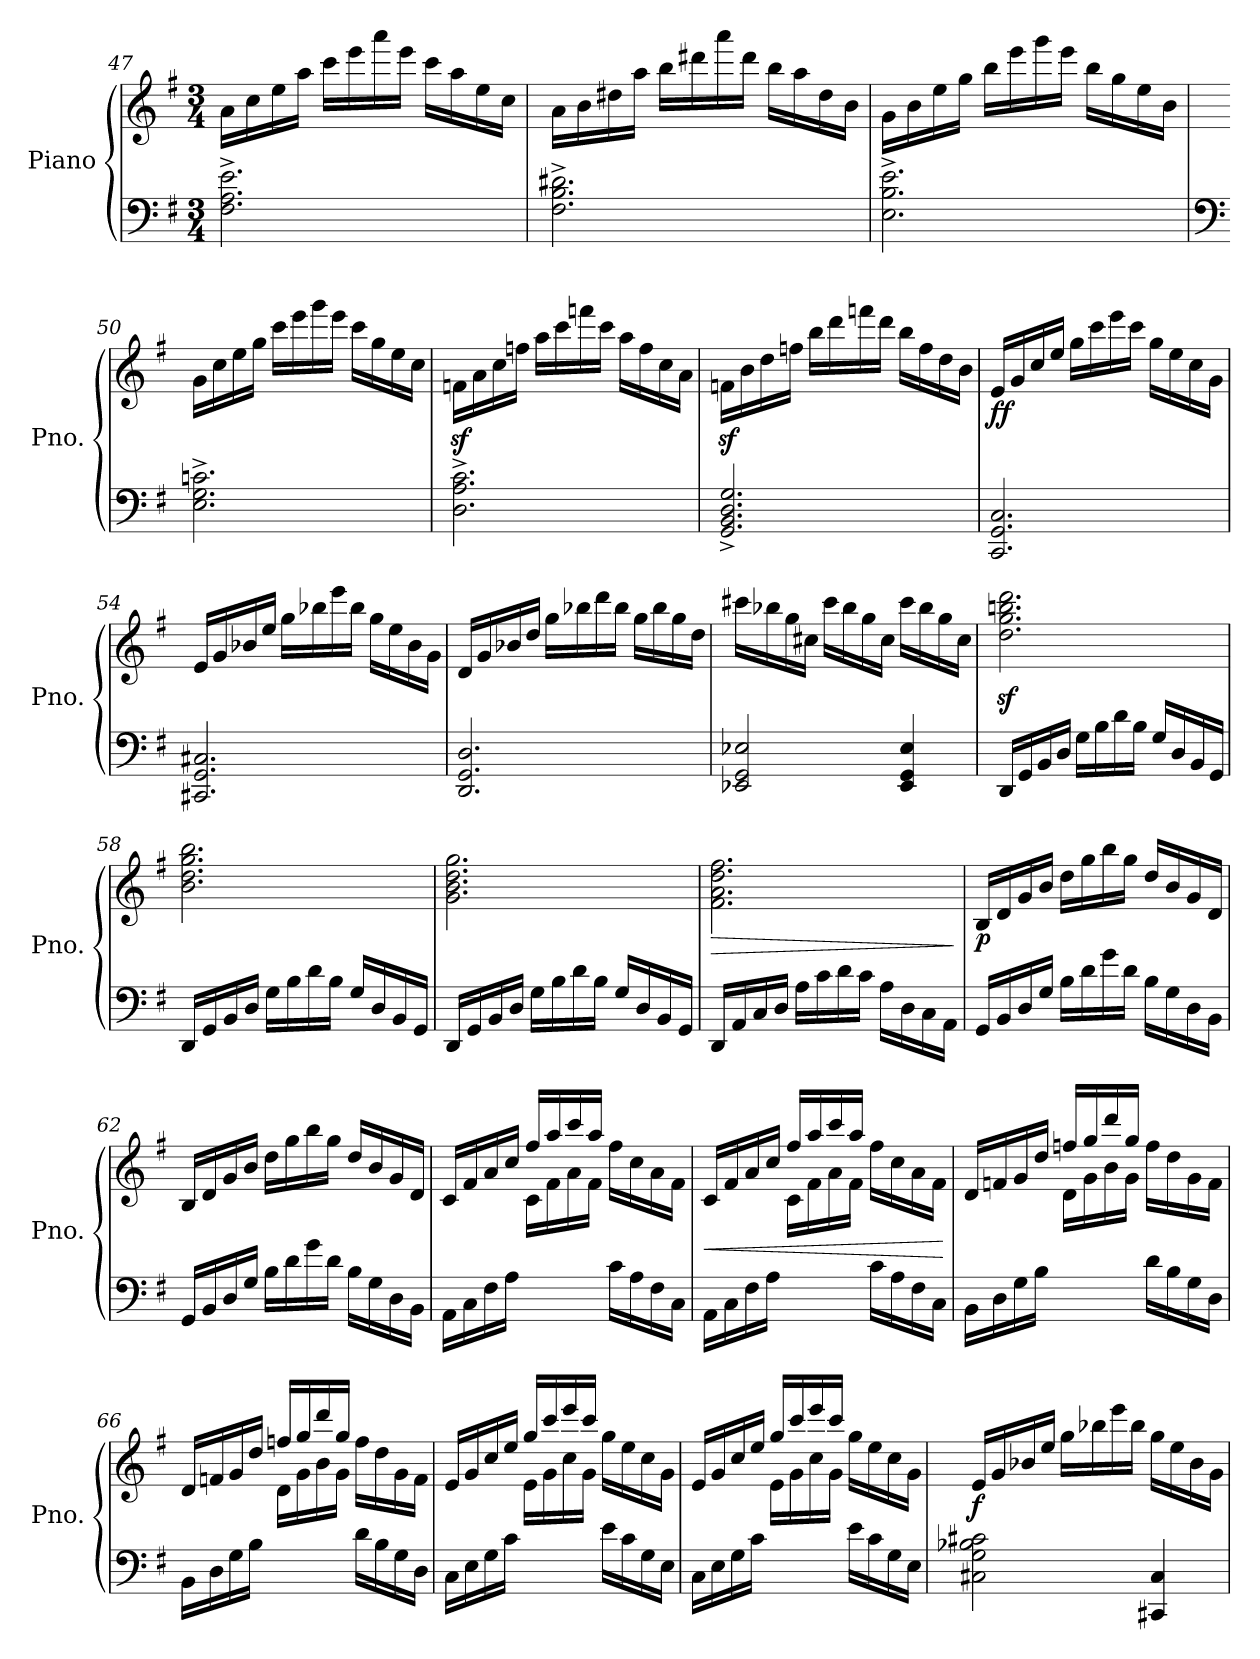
**kern	**kern	**dynam
*part1	*part1	*part1
*staff2	*staff1	*staff1/2
*I"Piano	*	*
*I'Pno.	*	*
*clefF4	*clefG2	*
*k[f#]	*k[f#]	*
*M3/4	*M3/4	*
=47	=47	=47
2.F#\^ 2.A\^ 2.e\^	16a\LL	.
.	16cc\	.
.	16ee\	.
.	16aa\JJ	.
.	16ccc\LL	.
.	16eee\	.
.	16aaa\	.
.	16eee\JJ	.
.	16ccc\LL	.
.	16aa\	.
.	16ee\	.
.	16cc\JJ	.
=48	=48	=48
2.F#\^ 2.B\^ 2.d#X\^	16a\LL	.
.	16b\	.
.	16dd#X\	.
.	16aa\JJ	.
.	16bb\LL	.
.	16ddd#X\	.
.	16aaa\	.
.	16ddd#\JJ	.
.	16bb\LL	.
.	16aa\	.
.	16dd#\	.
.	16b\JJ	.
=49	=49	=49
2.E\^ 2.B\^ 2.e\^	16g\LL	.
.	16b\	.
.	16ee\	.
.	16gg\JJ	.
.	16bb\LL	.
.	16eee\	.
.	16ggg\	.
.	16eee\JJ	.
.	16bb\LL	.
.	16gg\	.
.	16ee\	.
.	16b\JJ	.
!!LO:LB:g=z
=50	=50	=50
*clefF4	*	*
2.E\^ 2.G\^ 2.cn\^	16g\LL	.
.	16cc\	.
.	16ee\	.
.	16gg\JJ	.
.	16ccc\LL	.
.	16eee\	.
.	16ggg\	.
.	16eee\JJ	.
.	16ccc\LL	.
.	16gg\	.
.	16ee\	.
.	16cc\JJ	.
=51	=51	=51
2.D\^ 2.A\^ 2.c\^	16fnz<\LL	.
.	16a\	.
.	16cc\	.
.	16ffn\JJ	.
.	16aa\LL	.
.	16ccc\	.
.	16fffn\	.
.	16ccc\JJ	.
.	16aa\LL	.
.	16ff\	.
.	16cc\	.
.	16a\JJ	.
=52	=52	=52
2.GG/^ 2.BB/^ 2.D/^ 2.G/^	16fnz<\LL	.
.	16b\	.
.	16dd\	.
.	16ffn\JJ	.
.	16bb\LL	.
.	16ddd\	.
.	16fffn\	.
.	16ddd\JJ	.
.	16bb\LL	.
.	16ff\	.
.	16dd\	.
.	16b\JJ	.
=53	=53	=53
!	!	!LO:DY:b
2.CC/ 2.GG/ 2.C/	16e/LL	ff
.	16g/	.
.	16cc/	.
.	16ee/JJ	.
.	16gg\LL	.
.	16ccc\	.
.	16eee\	.
.	16ccc\JJ	.
.	16gg\LL	.
.	16ee\	.
.	16cc\	.
.	16g\JJ	.
!!LO:LB:g=z
=54	=54	=54
2.CC#X/ 2.GG/ 2.C#X/	16e/LL	.
.	16g/	.
.	16b-X/	.
.	16ee/JJ	.
.	16gg\LL	.
.	16bb-X\	.
.	16eee\	.
.	16bb-\JJ	.
.	16gg\LL	.
.	16ee\	.
.	16b-\	.
.	16g\JJ	.
=55	=55	=55
2.DD/ 2.GG/ 2.D/	16d/LL	.
.	16g/	.
.	16b-X/	.
.	16dd/JJ	.
.	16gg\LL	.
.	16bb-X\	.
.	16ddd\	.
.	16bb-\JJ	.
.	16gg\LL	.
.	16bb-\	.
.	16gg\	.
.	16dd\JJ	.
=56	=56	=56
2EE-X/ 2GG/ 2E-X/	16ccc#X\LL	.
.	16bb-X\	.
.	16gg\	.
.	16cc#X\JJ	.
.	16ccc#\LL	.
.	16bb-\	.
.	16gg\	.
.	16cc#\JJ	.
4EE-/ 4GG/ 4E-/	16ccc#\LL	.
.	16bb-\	.
.	16gg\	.
.	16cc#\JJ	.
=57	=57	=57
16DD/LL	2.dd\z< 2.gg\z< 2.bbn\z< 2.ddd\z<	.
16GG/	.	.
16BB/	.	.
16D/JJ	.	.
16G\LL	.	.
16B\	.	.
16d\	.	.
16B\JJ	.	.
16G/LL	.	.
16D/	.	.
16BB/	.	.
16GG/JJ	.	.
!!LO:PB:g=z
=58	=58	=58
16DD/LL	2.b\ 2.dd\ 2.gg\ 2.bb\	.
16GG/	.	.
16BB/	.	.
16D/JJ	.	.
16G\LL	.	.
16B\	.	.
16d\	.	.
16B\JJ	.	.
16G/LL	.	.
16D/	.	.
16BB/	.	.
16GG/JJ	.	.
=59	=59	=59
16DD/LL	2.g\ 2.b\ 2.dd\ 2.gg\	.
16GG/	.	.
16BB/	.	.
16D/JJ	.	.
16G\LL	.	.
16B\	.	.
16d\	.	.
16B\JJ	.	.
16G/LL	.	.
16D/	.	.
16BB/	.	.
16GG/JJ	.	.
=60	=60	=60
!	!	!LO:HP:b
16DD/LL	2.f#\ 2.a\ 2.dd\ 2.ff#\	>
16AA/	.	.
16C/	.	.
16D/JJ	.	.
16A\LL	.	.
16c\	.	.
16d\	.	.
16c\JJ	.	.
16A\LL	.	.
16D\	.	.
16C\	.	.
16AA\JJ	.	.
.	.	]
=61	=61	=61
!	!	!LO:DY:b
16GG/LL	16B/LL	p
16BB/	16d/	.
16D/	16g/	.
16G/JJ	16b/JJ	.
16B\LL	16dd\LL	.
16d\	16gg\	.
16g\	16bb\	.
16d\JJ	16gg\JJ	.
16B\LL	16dd/LL	.
16G\	16b/	.
16D\	16g/	.
16BB\JJ	16d/JJ	.
=62	=62	=62
16GG/LL	16B/LL	.
16BB/	16d/	.
16D/	16g/	.
16G/JJ	16b/JJ	.
16B\LL	16dd\LL	.
16d\	16gg\	.
16g\	16bb\	.
16d\JJ	16gg\JJ	.
16B\LL	16dd/LL	.
16G\	16b/	.
16D\	16g/	.
16BB\JJ	16d/JJ	.
!!LO:LB:g=z
=63	=63	=63
*	*^	*
16AA\LL	16c/LL	4ryy	.
16C\	16f#/	.	.
16F#\	16a/	.	.
16A\JJ	16cc/JJ	.	.
4ryy	16ff#/LL	16c\LL	.
.	16aa/	16f#\	.
.	16ccc/	16a\	.
.	16aa/JJ	16f#\JJ	.
16c\LL	16ff#\LL	4ryy	.
16A\	16cc\	.	.
16F#\	16a\	.	.
16C\JJ	16f#\JJ	.	.
=64	=64	=64	=64
!	!	!	!LO:HP:b
16AA\LL	16c/LL	4ryy	<
16C\	16f#/	.	.
16F#\	16a/	.	.
16A\JJ	16cc/JJ	.	.
4ryy	16ff#/LL	16c\LL	.
.	16aa/	16f#\	.
.	16ccc/	16a\	.
.	16aa/JJ	16f#\JJ	.
16c\LL	16ff#\LL	4ryy	.
16A\	16cc\	.	.
16F#\	16a\	.	.
16C\JJ	16f#\JJ	.	.
*	*v	*v	*
.	.	[
=65	=65	=65
*	*^	*
16BB\LL	16d/LL	4ryy	.
16D\	16fn/	.	.
16G\	16g/	.	.
16B\JJ	16dd/JJ	.	.
4ryy	16ffn/LL	16d\LL	.
.	16gg/	16g\	.
.	16ddd/	16b\	.
.	16gg/JJ	16g\JJ	.
16d\LL	16ff\LL	4ryy	.
16B\	16dd\	.	.
16G\	16g\	.	.
16D\JJ	16f\JJ	.	.
=66	=66	=66	=66
16BB\LL	16d/LL	4ryy	.
16D\	16fn/	.	.
16G\	16g/	.	.
16B\JJ	16dd/JJ	.	.
4ryy	16ffn/LL	16d\LL	.
.	16gg/	16g\	.
.	16ddd/	16b\	.
.	16gg/JJ	16g\JJ	.
16d\LL	16ff\LL	4ryy	.
16B\	16dd\	.	.
16G\	16g\	.	.
16D\JJ	16f\JJ	.	.
!!LO:LB:g=z	!!
=67	=67	=67	=67
16C\LL	16e/LL	4ryy	.
16E\	16g/	.	.
16G\	16cc/	.	.
16c\JJ	16ee/JJ	.	.
4ryy	16gg/LL	16e\LL	.
.	16ccc/	16g\	.
.	16eee/	16cc\	.
.	16ccc/JJ	16g\JJ	.
16e\LL	16gg\LL	4ryy	.
16c\	16ee\	.	.
16G\	16cc\	.	.
16E\JJ	16g\JJ	.	.
=68	=68	=68	=68
16C\LL	16e/LL	4ryy	.
16E\	16g/	.	.
16G\	16cc/	.	.
16c\JJ	16ee/JJ	.	.
4ryy	16gg/LL	16e\LL	.
.	16ccc/	16g\	.
.	16eee/	16cc\	.
.	16ccc/JJ	16g\JJ	.
16e\LL	16gg\LL	4ryy	.
16c\	16ee\	.	.
16G\	16cc\	.	.
16E\JJ	16g\JJ	.	.
*	*v	*v	*
=69	=69	=69
!	!	!LO:DY:b
2C#X\ 2G\ 2B-X\ 2c#X\	16e/LL	f
.	16g/	.
.	16b-X/	.
.	16ee/JJ	.
.	16gg\LL	.
.	16bb-X\	.
.	16eee\	.
.	16bb-\JJ	.
4CC#X/ 4C#/	16gg\LL	.
.	16ee\	.
.	16b-\	.
.	16g\JJ	.
=	=	=
*-	*-	*-
